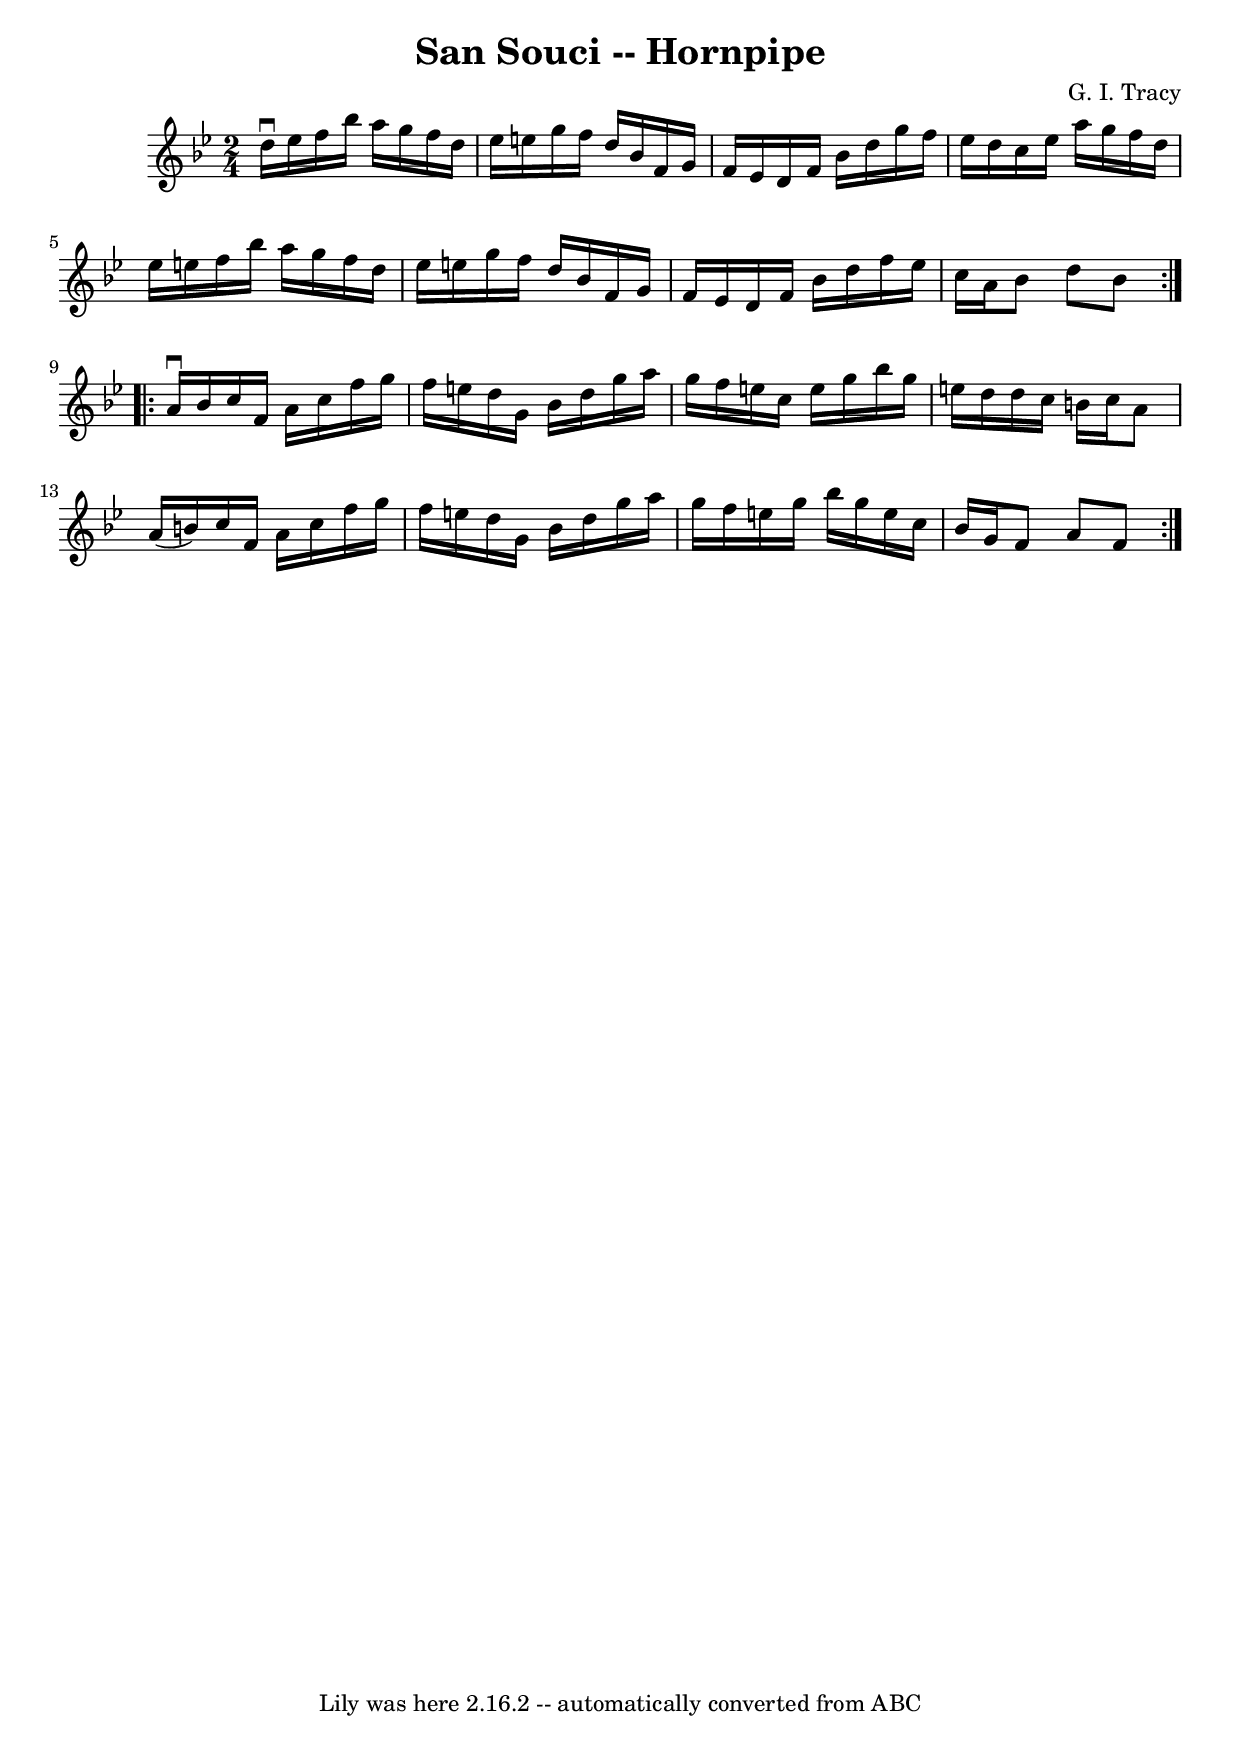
\version "2.16.2"
\include "Mammoth.ily"
\header {
  %% book = "Cole's 1000 Fiddle Tunes"
  composer = "G. I. Tracy"
  crossRefNumber = "1"
  footnotes = ""
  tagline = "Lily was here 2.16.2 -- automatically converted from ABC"
  title = "San Souci -- Hornpipe"

}
voicedefault =  {



  \repeat volta 2 {

    \time 2/4      \key bes \major d''16^\downbow ees''16   |
    f''16         bes''16 a''16 g''16 f''16 d''16 ees''16 e''16   |
         g''16 f''16 d''16 bes'16 f'16 g'16 f'16 ees'16   |
         d'16 f'16 bes'16 d''16 g''16 f''16 ees''16 d''16   |
         c''16 ees''16 a''16 g''16 f''16 d''16 ees''16 e''16    |
    f''16 bes''16 a''16 g''16 f''16 d''16 ees''16         e''16   |
    g''16 f''16 d''16 bes'16 f'16 g'16 f'16         ees'16   |
    d'16 f'16 bes'16 d''16 f''16 ees''16 c''16      a'16   |
    bes'8 d''8 bes'8  
  }     
  \repeat volta 2 {     a'16^\downbow bes'16   |
    c''16 f'16 a'16 c''16 f''16 g''16      f''16 e''16   |
    d''16 g'16 bes'16 d''16 g''16         a''16 g''16 f''16   |
    e''16 c''16 e''16 g''16 bes''16      g''16 e''!16 d''16   |
    d''16 c''16 b'16 c''16 a'8       a'16 (b'16)  |
    c''16 f'16 a'16 c''16 f''16         g''16 f''16 e''16   |
    d''16 g'16 bes'16 d''16 g''16        a''16 g''16 f''16   |
    e''16 g''16 bes''16 g''16         e''16 c''16 bes'16 g'16   |
    f'8 a'8 f'8  
  }   

}

\score{
  <<

    \context Staff="default"
    {
      \voicedefault 
      
    }

  >>
  \layout {
    
  }
  \midi {
  }

}
